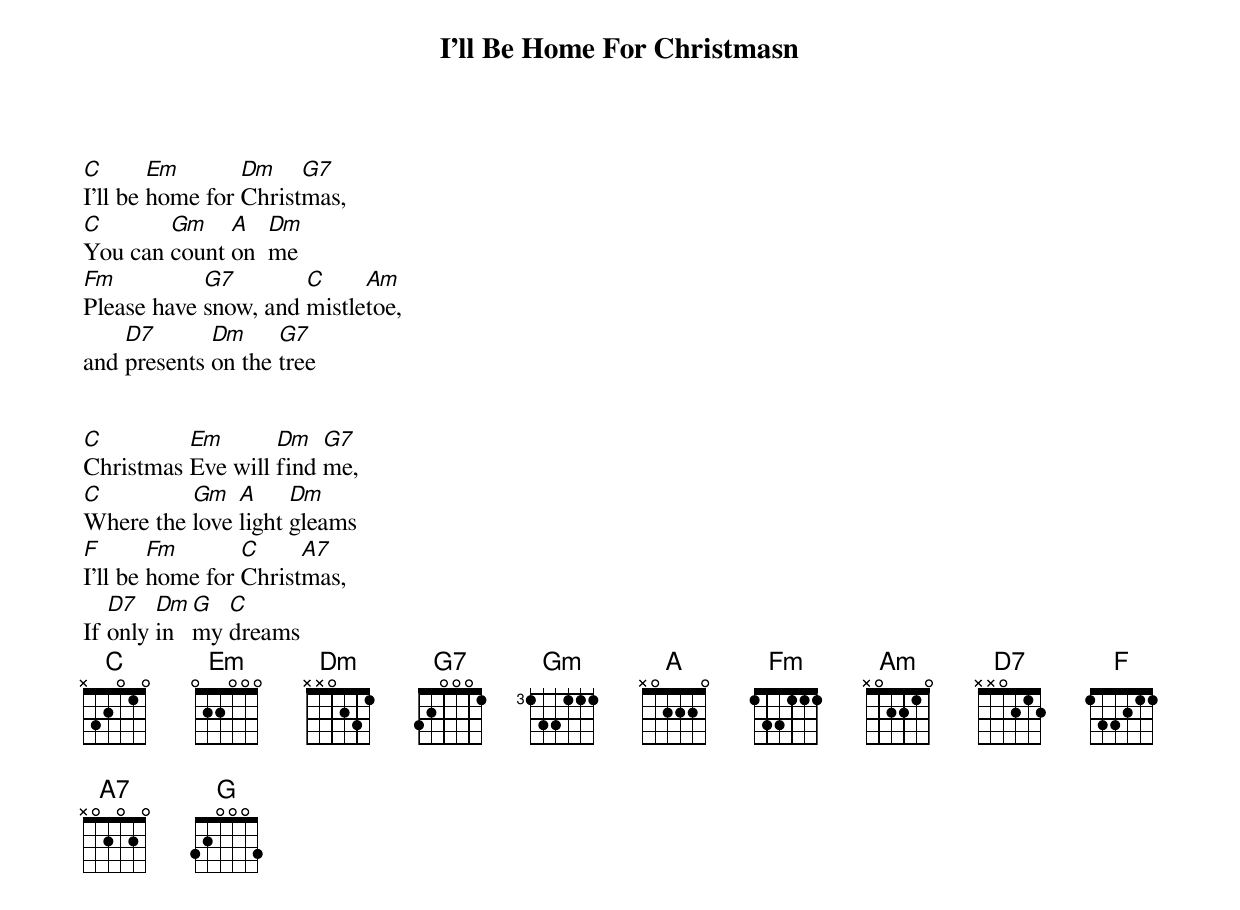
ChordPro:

{title: I'll Be Home For Christmasn }
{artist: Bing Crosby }


[C]I'll be [Em]home for [Dm]Christ[G7]mas,
[C]You can [Gm]count [A]on  [Dm]me
[Fm]Please have [G7]snow, and [C]mistle[Am]toe,
and [D7]presents [Dm]on the [G7]tree


[C]Christmas [Em]Eve will [Dm]find [G7]me,
[C]Where the [Gm]love [A]light [Dm]gleams
[F]I'll be [Fm]home for [C]Christ[A7]mas,
If [D7]only [Dm]in  [G]my [C]dreams
